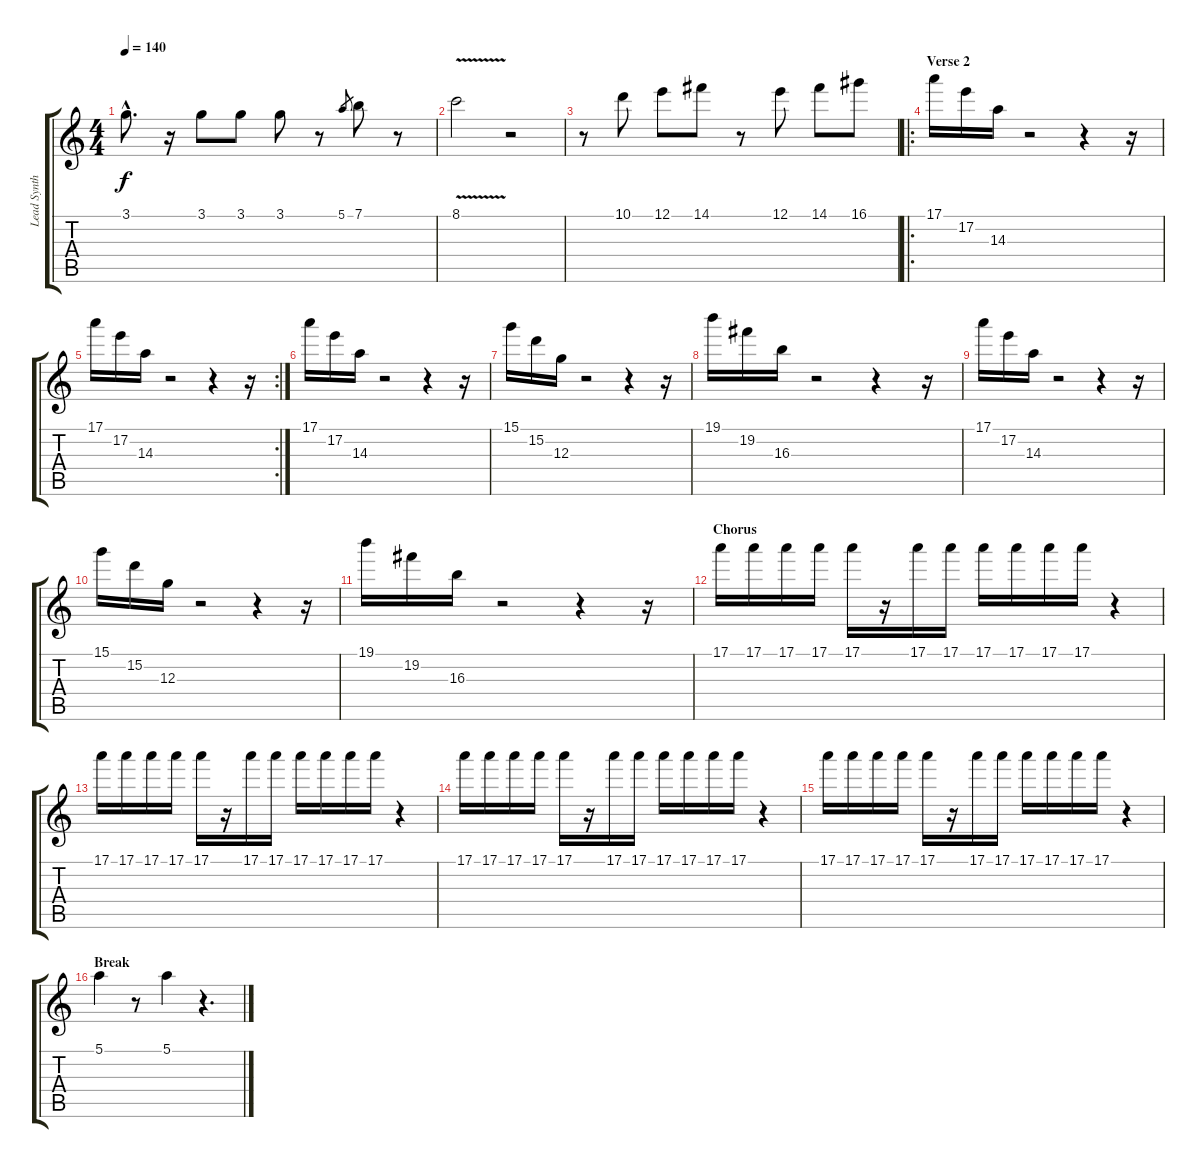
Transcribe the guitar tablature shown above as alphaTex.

\track ("Lead Synth" "Lead Synth") {instrument overdrivenguitar}
\staff {score tabs}
\tuning (E4 B3 G3 D3 A2 E2) {hide}
\ts (4 4)
\tempo 140
\clef g2
\ks c
3.1{hac}.8{d dy f} r.16 3.1.8 3.1.8 3.1.8 r.8 5.1.8{gr} 7.1.8 r.8 |
8.1{v}.2 r.2 |
r.8 10.1.8 12.1.8 14.1.8 r.8 12.1.8 14.1.8 16.1.8 |
\ro
\section ("" "Verse 2")
17.1.16 17.2.16 14.3.16 r.2 r.4 r.16 |
\rc 2
17.1.16 17.2.16 14.3.16 r.2 r.4 r.16 |
17.1.16 17.2.16 14.3.16 r.2 r.4 r.16 |
15.1.16 15.2.16 12.3.16 r.2 r.4 r.16 |
19.1.16 19.2.16 16.3.16 r.2 r.4 r.16 |
17.1.16 17.2.16 14.3.16 r.2 r.4 r.16 |
15.1.16 15.2.16 12.3.16 r.2 r.4 r.16 |
19.1.16 19.2.16 16.3.16 r.2 r.4 r.16 |
\section ("" "Chorus")
17.1.16 17.1.16 17.1.16 17.1.16 17.1.16 r.16 17.1.16 17.1.16 17.1.16 17.1.16 17.1.16 17.1.16 r.4 |
17.1.16 17.1.16 17.1.16 17.1.16 17.1.16 r.16 17.1.16 17.1.16 17.1.16 17.1.16 17.1.16 17.1.16 r.4 |
17.1.16 17.1.16 17.1.16 17.1.16 17.1.16 r.16 17.1.16 17.1.16 17.1.16 17.1.16 17.1.16 17.1.16 r.4 |
17.1.16 17.1.16 17.1.16 17.1.16 17.1.16 r.16 17.1.16 17.1.16 17.1.16 17.1.16 17.1.16 17.1.16 r.4 |
\section ("" "Break")
5.1.4 r.8 5.1.4 r.4{d}
